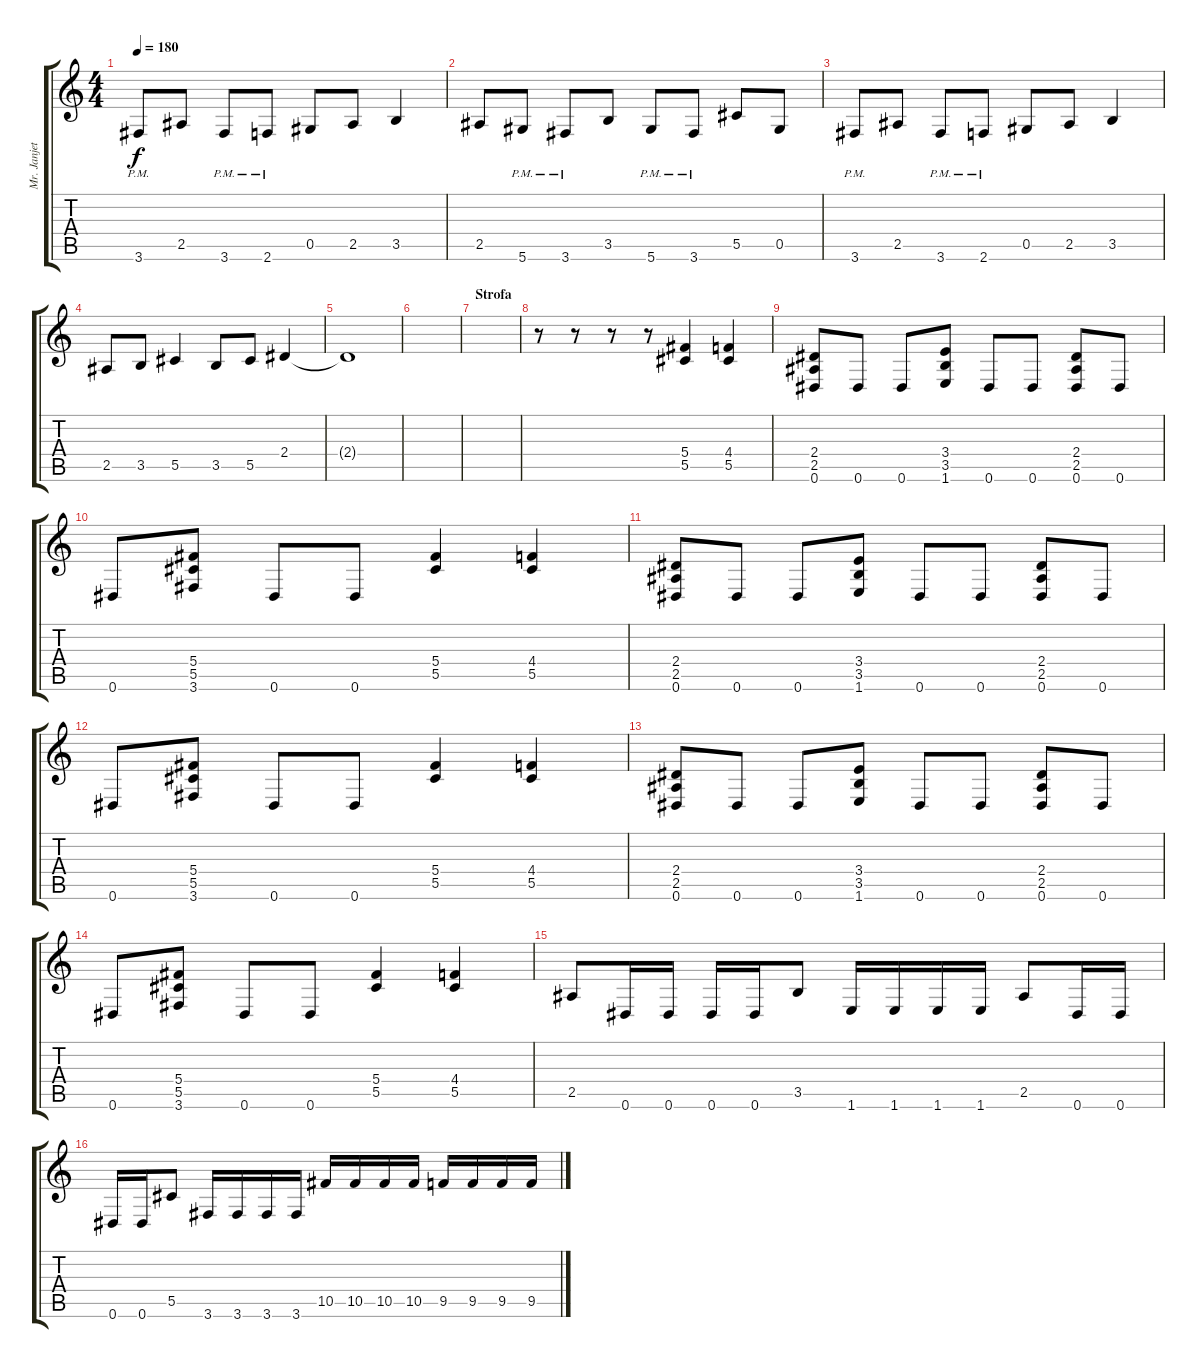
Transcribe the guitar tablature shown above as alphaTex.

\track ("Mr. Janjetovic" "Mr. Janjet") {instrument overdrivenguitar}
\staff {score tabs}
\tuning (Eb4 Bb3 Gb3 Db3 Ab2 Eb2) {hide}
\ts (4 4)
\tempo 180
\clef g2
\ks c
3.6{pm}.8{dy f} 2.5.8 3.6{pm}.8 2.6{pm}.8 0.5.8 2.5.8 3.5.4 |
2.5.8 5.6{pm}.8 3.6{pm}.8 3.5.8 5.6{pm}.8 3.6{pm}.8 5.5.8 0.5.8 |
3.6{pm}.8 2.5.8 3.6{pm}.8 2.6{pm}.8 0.5.8 2.5.8 3.5.4 |
2.5.8 3.5.8 5.5.4 3.5.8 5.5.8 2.4.4 |
2.4{t}.1 |
|
\section ("" "Strofa")
|
r.8 r.8 r.8 r.8 (5.4 5.5).4 (4.4 5.5).4 |
(2.4 2.5 0.6).8 0.6.8 0.6.8 (3.4 3.5 1.6).8 0.6.8 0.6.8 (2.4 2.5 0.6).8 0.6.8 |
0.6.8 (5.4 5.5 3.6).8 0.6.8 0.6.8 (5.4 5.5).4 (4.4 5.5).4 |
(2.4 2.5 0.6).8 0.6.8 0.6.8 (3.4 3.5 1.6).8 0.6.8 0.6.8 (2.4 2.5 0.6).8 0.6.8 |
0.6.8 (5.4 5.5 3.6).8 0.6.8 0.6.8 (5.4 5.5).4 (4.4 5.5).4 |
(2.4 2.5 0.6).8 0.6.8 0.6.8 (3.4 3.5 1.6).8 0.6.8 0.6.8 (2.4 2.5 0.6).8 0.6.8 |
0.6.8 (5.4 5.5 3.6).8 0.6.8 0.6.8 (5.4 5.5).4 (4.4 5.5).4 |
2.5.8 0.6.16 0.6.16 0.6.16 0.6.16 3.5.8 1.6.16 1.6.16 1.6.16 1.6.16 2.5.8 0.6.16 0.6.16 |
0.6.16 0.6.16 5.5.8 3.6.16 3.6.16 3.6.16 3.6.16 10.5.16 10.5.16 10.5.16 10.5.16 9.5.16 9.5.16 9.5.16 9.5.16
